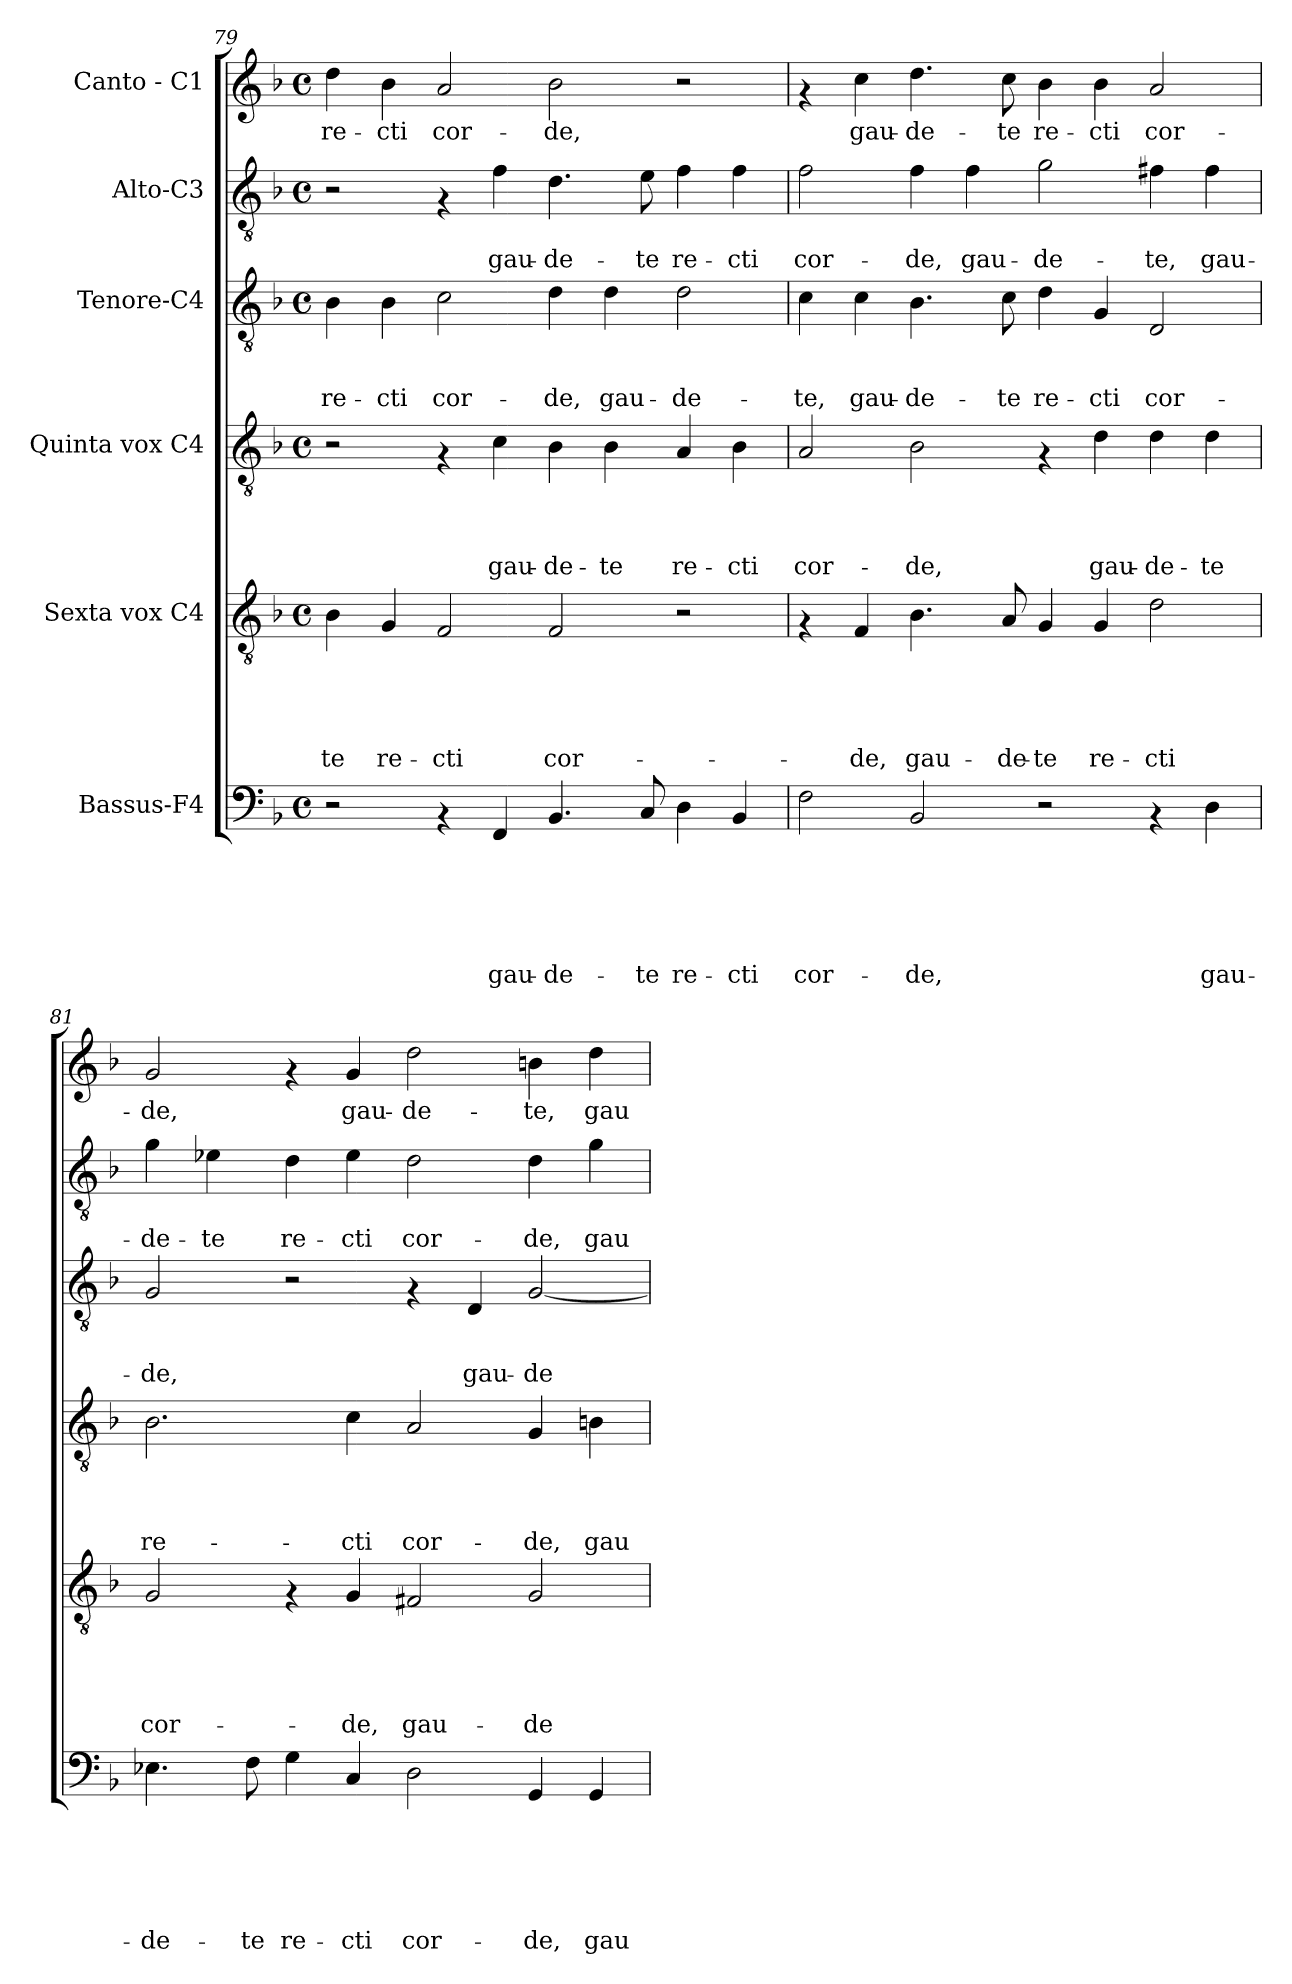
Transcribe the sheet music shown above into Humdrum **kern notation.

**kern	**text	**text	**text	**text	**text	**text	**kern	**text	**text	**text	**text	**text	**kern	**text	**text	**text	**text	**kern	**text	**text	**text	**kern	**text	**text	**kern	**text
*part6	*part6	*part6	*part6	*part6	*part6	*part6	*part5	*part5	*part5	*part5	*part5	*part5	*part4	*part4	*part4	*part4	*part4	*part3	*part3	*part3	*part3	*part2	*part2	*part2	*part1	*part1
*staff6	*staff6	*staff6	*staff6	*staff6	*staff6	*staff6	*staff5	*staff5	*staff5	*staff5	*staff5	*staff5	*staff4	*staff4	*staff4	*staff4	*staff4	*staff3	*staff3	*staff3	*staff3	*staff2	*staff2	*staff2	*staff1	*staff1
*I"Bassus-F4	*	*	*	*	*	*	*I"Sexta vox C4	*	*	*	*	*	*I"Quinta vox C4	*	*	*	*	*I"Tenore-C4	*	*	*	*I"Alto-C3	*	*	*I"Canto - C1	*
*clefF4	*	*	*	*	*	*	*clefGv2	*	*	*	*	*	*clefGv2	*	*	*	*	*clefGv2	*	*	*	*clefGv2	*	*	*clefG2	*
*k[b-]	*	*	*	*	*	*	*k[b-]	*	*	*	*	*	*k[b-]	*	*	*	*	*k[b-]	*	*	*	*k[b-]	*	*	*k[b-]	*
*F:	*	*	*	*	*	*	*F:	*	*	*	*	*	*F:	*	*	*	*	*F:	*	*	*	*F:	*	*	*F:	*
*M4/4	*	*	*	*	*	*	*M4/4	*	*	*	*	*	*M4/4	*	*	*	*	*M4/4	*	*	*	*M4/4	*	*	*M4/4	*
*met(c)	*	*	*	*	*	*	*met(c)	*	*	*	*	*	*met(c)	*	*	*	*	*met(c)	*	*	*	*met(c)	*	*	*met(c)	*
=79	=79	=79	=79	=79	=79	=79	=79	=79	=79	=79	=79	=79	=79	=79	=79	=79	=79	=79	=79	=79	=79	=79	=79	=79	=79	=79
!	!	!	!	!	!	!	!	!	!	!	!	!LO:LY:b	!	!	!	!	!	!	!	!	!LO:LY:b	!	!	!	!	!LO:LY:b
2r	.	.	.	.	.	.	4B-\	.	.	.	.	-te	2r	.	.	.	.	4B-\	.	.	re-	2r	.	.	4dd\	re-
!	!	!	!	!	!	!	!	!	!	!	!	!LO:LY:b	!	!	!	!	!	!	!	!	!LO:LY:b	!	!	!	!	!LO:LY:b
.	.	.	.	.	.	.	4G/	.	.	.	.	re-	.	.	.	.	.	4B-\	.	.	-cti	.	.	.	4b-\	-cti
!	!	!	!	!	!	!	!	!	!	!	!	!LO:LY:b	!	!	!	!	!	!	!	!	!LO:LY:b	!	!	!	!	!LO:LY:b
4rAA	.	.	.	.	.	.	2F/	.	.	.	.	-cti	4rF	.	.	.	.	2c\	.	.	cor-	4rF	.	.	2a/	cor-
!	!	!	!	!	!	!LO:LY:b	!	!	!	!	!	!	!	!	!	!	!LO:LY:b	!	!	!	!	!	!	!LO:LY:b	!	!
4FF/	.	.	.	.	.	gau-	.	.	.	.	.	.	4c\	.	.	.	gau-	.	.	.	.	4f\	.	gau-	.	.
!	!	!	!	!	!	!LO:LY:b	!	!	!	!	!	!LO:LY:b	!	!	!	!	!LO:LY:b	!	!	!	!LO:LY:b	!	!	!LO:LY:b	!	!LO:LY:b
4.BB-/	.	.	.	.	.	-de-	2F/	.	.	.	.	cor-	4B-\	.	.	.	-de-	4d\	.	.	-de,	4.d\	.	-de-	2b-\	-de,
!	!	!	!	!	!	!	!	!	!	!	!	!	!	!	!	!	!LO:LY:b	!	!	!	!LO:LY:b	!	!	!	!	!
.	.	.	.	.	.	.	.	.	.	.	.	.	4B-\	.	.	.	-te	4d\	.	.	gau-	.	.	.	.	.
!	!	!	!	!	!	!LO:LY:b	!	!	!	!	!	!	!	!	!	!	!	!	!	!	!	!	!	!LO:LY:b	!	!
8C/	.	.	.	.	.	-te	.	.	.	.	.	.	.	.	.	.	.	.	.	.	.	8e\	.	-te	.	.
!	!	!	!	!	!	!LO:LY:b	!	!	!	!	!	!	!	!	!	!	!LO:LY:b	!	!	!	!LO:LY:b	!	!	!LO:LY:b	!	!
4D\	.	.	.	.	.	re-	2r	.	.	.	.	.	4A/	.	.	.	re-	2d\	.	.	-de-	4f\	.	re-	2r	.
!	!	!	!	!	!	!LO:LY:b	!	!	!	!	!	!	!	!	!	!	!LO:LY:b	!	!	!	!	!	!	!LO:LY:b	!	!
4BB-/	.	.	.	.	.	-cti	.	.	.	.	.	.	4B-\	.	.	.	-cti	.	.	.	.	4f\	.	-cti	.	.
=80	=80	=80	=80	=80	=80	=80	=80	=80	=80	=80	=80	=80	=80	=80	=80	=80	=80	=80	=80	=80	=80	=80	=80	=80	=80	=80
!	!	!	!	!	!	!LO:LY:b	!	!	!	!	!	!	!	!	!	!	!LO:LY:b	!	!	!	!LO:LY:b	!	!	!LO:LY:b	!	!
2F\	.	.	.	.	.	cor-	4rF	.	.	.	.	.	2A/	.	.	.	cor-	4c\	.	.	-te,	2f\	.	cor-	4rf	.
!	!	!	!	!	!	!	!	!	!	!	!	!LO:LY:b	!	!	!	!	!	!	!	!	!LO:LY:b	!	!	!	!	!LO:LY:b
.	.	.	.	.	.	.	4F/	.	.	.	.	-de,	.	.	.	.	.	4c\	.	.	gau-	.	.	.	4cc\	gau-
!	!	!	!	!	!	!LO:LY:b	!	!	!	!	!	!LO:LY:b	!	!	!	!	!LO:LY:b	!	!	!	!LO:LY:b	!	!	!LO:LY:b	!	!LO:LY:b
2BB-/	.	.	.	.	.	-de,	4.B-\	.	.	.	.	gau-	2B-\	.	.	.	-de,	4.B-\	.	.	-de-	4f\	.	-de,	4.dd\	-de-
!	!	!	!	!	!	!	!	!	!	!	!	!	!	!	!	!	!	!	!	!	!	!	!	!LO:LY:b	!	!
.	.	.	.	.	.	.	.	.	.	.	.	.	.	.	.	.	.	.	.	.	.	4f\	.	gau-	.	.
!	!	!	!	!	!	!	!	!	!	!	!	!LO:LY:b	!	!	!	!	!	!	!	!	!LO:LY:b	!	!	!	!	!LO:LY:b
.	.	.	.	.	.	.	8A/	.	.	.	.	-de-	.	.	.	.	.	8c\	.	.	-te	.	.	.	8cc\	-te
!	!	!	!	!	!	!	!	!	!	!	!	!LO:LY:b	!	!	!	!	!	!	!	!	!LO:LY:b	!	!	!LO:LY:b	!	!LO:LY:b
2r	.	.	.	.	.	.	4G/	.	.	.	.	-te	4rF	.	.	.	.	4d\	.	.	re-	2g\	.	-de-	4b-\	re-
!	!	!	!	!	!	!	!	!	!	!	!	!LO:LY:b	!	!	!	!	!LO:LY:b	!	!	!	!LO:LY:b	!	!	!	!	!LO:LY:b
.	.	.	.	.	.	.	4G/	.	.	.	.	re-	4d\	.	.	.	gau-	4G/	.	.	-cti	.	.	.	4b-\	-cti
!	!	!	!	!	!	!	!	!	!	!	!	!LO:LY:b	!	!	!	!	!LO:LY:b	!	!	!	!LO:LY:b	!	!	!LO:LY:b	!	!LO:LY:b
4rAA	.	.	.	.	.	.	2d\	.	.	.	.	-cti	4d\	.	.	.	-de-	2D/	.	.	cor-	4f#X\	.	-te,	2a/	cor-
!	!	!	!	!	!	!LO:LY:b	!	!	!	!	!	!	!	!	!	!	!LO:LY:b	!	!	!	!	!	!	!LO:LY:b	!	!
4D\	.	.	.	.	.	gau-	.	.	.	.	.	.	4d\	.	.	.	-te	.	.	.	.	4f#\	.	gau-	.	.
!!LO:PB:g=z
=81	=81	=81	=81	=81	=81	=81	=81	=81	=81	=81	=81	=81	=81	=81	=81	=81	=81	=81	=81	=81	=81	=81	=81	=81	=81	=81
!	!	!	!	!	!	!LO:LY:b	!	!	!	!	!	!LO:LY:b	!	!	!	!	!LO:LY:b	!	!	!	!LO:LY:b	!	!	!LO:LY:b	!	!LO:LY:b
4.E-X\	.	.	.	.	.	-de-	2G/	.	.	.	.	cor-	2.B-\	.	.	.	re-	2G/	.	.	-de,	4g\	.	-de-	2g/	-de,
!	!	!	!	!	!	!	!	!	!	!	!	!	!	!	!	!	!	!	!	!	!	!	!	!LO:LY:b	!	!
.	.	.	.	.	.	.	.	.	.	.	.	.	.	.	.	.	.	.	.	.	.	4e-X\	.	-te	.	.
!	!	!	!	!	!	!LO:LY:b	!	!	!	!	!	!	!	!	!	!	!	!	!	!	!	!	!	!	!	!
8F\	.	.	.	.	.	-te	.	.	.	.	.	.	.	.	.	.	.	.	.	.	.	.	.	.	.	.
!	!	!	!	!	!	!LO:LY:b	!	!	!	!	!	!	!	!	!	!	!	!	!	!	!	!	!	!LO:LY:b	!	!
4G\	.	.	.	.	.	re-	4rF	.	.	.	.	.	.	.	.	.	.	2r	.	.	.	4d\	.	re-	4rf	.
!	!	!	!	!	!	!LO:LY:b	!	!	!	!	!	!LO:LY:b	!	!	!	!	!LO:LY:b	!	!	!	!	!	!	!LO:LY:b	!	!LO:LY:b
4C/	.	.	.	.	.	-cti	4G/	.	.	.	.	-de,	4c\	.	.	.	-cti	.	.	.	.	4e-\	.	-cti	4g/	gau-
!	!	!	!	!	!	!LO:LY:b	!	!	!	!	!	!LO:LY:b	!	!	!	!	!LO:LY:b	!	!	!	!	!	!	!LO:LY:b	!	!LO:LY:b
2D\	.	.	.	.	.	cor-	2F#X/	.	.	.	.	gau-	2A/	.	.	.	cor-	4rF	.	.	.	2d\	.	cor-	2dd\	-de-
!	!	!	!	!	!	!	!	!	!	!	!	!	!	!	!	!	!	!	!	!	!LO:LY:b	!	!	!	!	!
.	.	.	.	.	.	.	.	.	.	.	.	.	.	.	.	.	.	4D/	.	.	gau-	.	.	.	.	.
!	!	!	!	!	!	!LO:LY:b	!	!	!	!	!	!LO:LY:b	!	!	!	!	!LO:LY:b	!	!	!	!LO:LY:b	!	!	!LO:LY:b	!	!LO:LY:b
4GG/	.	.	.	.	.	-de,	2G/	.	.	.	.	-de-	4G/	.	.	.	-de,	[<2G/	.	.	-de-	4d\	.	-de,	4bn\	-te,
!	!	!	!	!	!	!LO:LY:b	!	!	!	!	!	!	!	!	!	!	!LO:LY:b	!	!	!	!	!	!	!LO:LY:b	!	!LO:LY:b
4GG/	.	.	.	.	.	gau-	.	.	.	.	.	.	4Bn\	.	.	.	gau-	.	.	.	.	4g\	.	gau-	4dd\	gau-
=	=	=	=	=	=	=	=	=	=	=	=	=	=	=	=	=	=	=	=	=	=	=	=	=	=	=
*-	*-	*-	*-	*-	*-	*-	*-	*-	*-	*-	*-	*-	*-	*-	*-	*-	*-	*-	*-	*-	*-	*-	*-	*-	*-	*-
